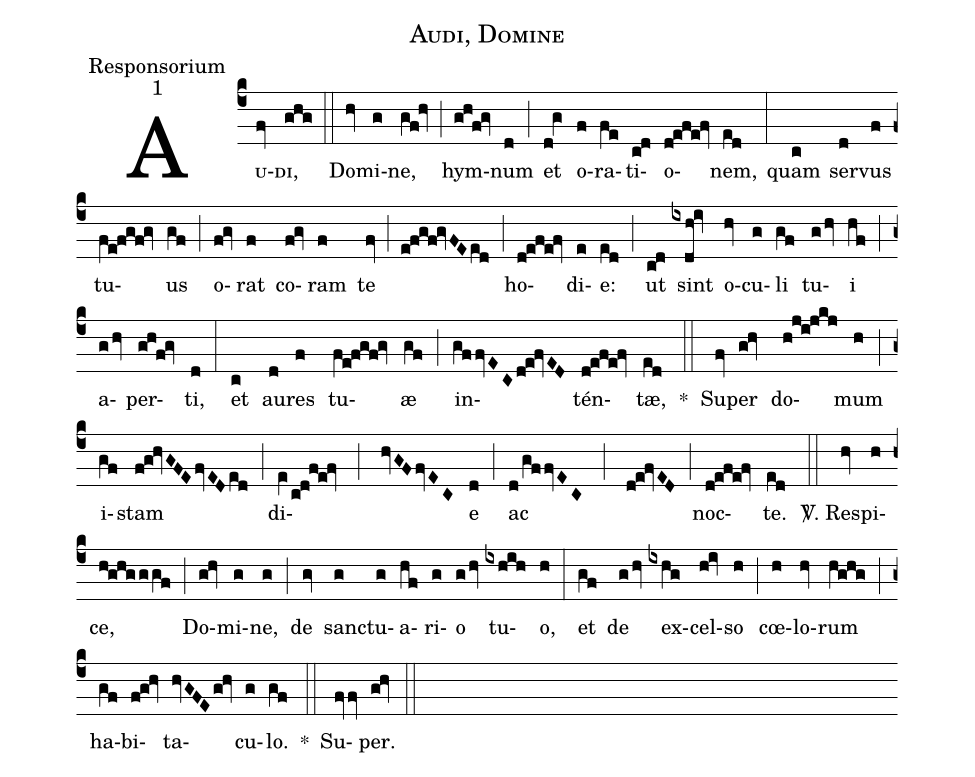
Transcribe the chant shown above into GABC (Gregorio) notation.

name:Audi, Domine;
office-part:Responsorium;
mode:1;
%%
(c4)  <sc>Au(fv)di,</sc>(ghg) (::) Do(hv)mi(g)ne,(gV!f!hv) (;) hym(g!h!f!gv)num(d) (;) et(d!gV) o(f)ra(fe)ti(c!d)o(d!efe!fv)nem,(ed) (:) quam(c) ser(d)vus(f) tu(fe!fgf!gv)us(gf) (;) o(f!gv)rat(f) co(f!gv)ram(f) te(fv;e!f!g!f!gvFEed) (;) ho(d!e!f!e!fv)di(e)e:(ed) (;) ut(c!d) sint(ixdh!iv) o(hv)cu(g)li(gf) tu(ghv)i(hf) (;) a(ghv)per(g!h!f!gv)ti,(d) (:) et(c) au(d)res(f) tu(fe!fgf!gv)æ(gf) (;) in(gf/fvECd!e!fvED)tén(d!e!f!e!fv)tæ,(ed) *(::) Su(fv)per(g!hv) do(h!j!i!jkj)mum(h) (;) i(gf)stam(f!g!hvGFEfvEDed) (;) di(eVc!d!f!e!fv;hvGFfvEC)e(d) (;) ac(dgV!ffvEC;d!e!fvED) (;) noc(d!efe!fv)te.(ed) (::) <sp>V/</sp>. Re(hv)spi(h)ce,(h!ghgg/gf) (;) Do(g!hv)mi(g)ne,(g) (;) de(gv) sanc(g)tu(g)a(hf)ri(g)o(ghv) tu(ixhih)o,(h) (:) et(gf) de(ghv) ex(ixhg)cel(h!iv)so(h) (;) cœ(h)lo(hv)rum(hV!g!h!g) (;) ha(gf)bi(f!g!hv)ta(hvGFEg!hv)cu(g)lo.(gf) *(::) Su(fvv)per.(g!hv) (::)
